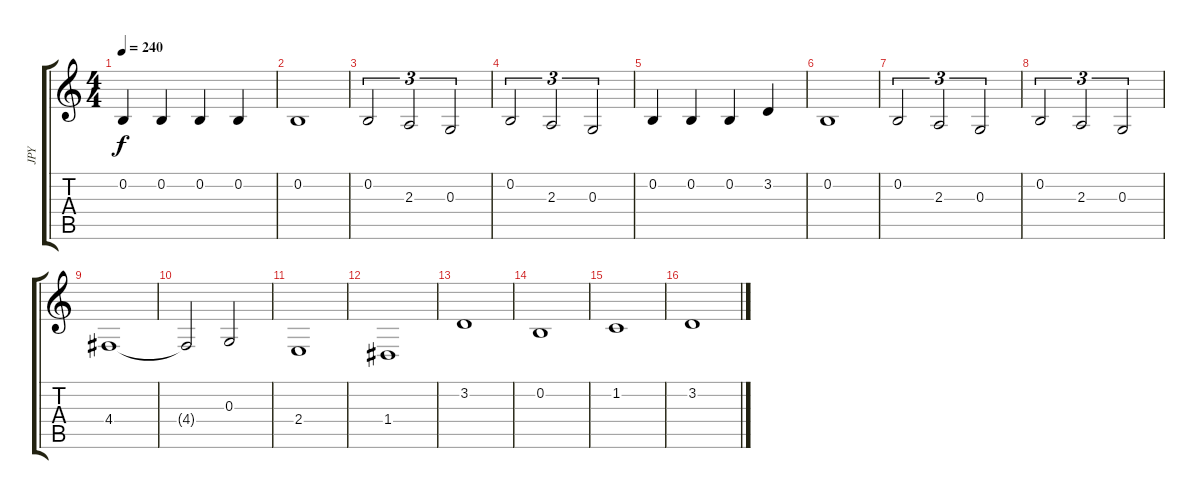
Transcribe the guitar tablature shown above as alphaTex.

\track ("JPY" "JPY") {instrument acousticgrandpiano}
\staff {score tabs}
\tuning (E4 B3 G3 D3 A2 E2) {hide}
\ts (4 4)
\tempo 240
\clef g2
\ks c
0.2.4{dy f volume 16 balance 8 instrument acousticgrandpiano} 0.2.4 0.2.4 0.2.4 |
0.2.1 |
0.2.2{tu (3 2) volume 10 instrument tinklebell} 2.3.2{tu (3 2)} 0.3.2{tu (3 2)} |
0.2.2{tu (3 2) volume 13 instrument tinklebell} 2.3.2{tu (3 2)} 0.3.2{tu (3 2)} |
0.2.4{volume 16 balance 8 instrument acousticgrandpiano} 0.2.4 0.2.4 3.2.4 |
0.2.1 |
0.2.2{tu (3 2) volume 10 instrument tinklebell} 2.3.2{tu (3 2)} 0.3.2{tu (3 2)} |
0.2.2{tu (3 2) volume 13 instrument tinklebell} 2.3.2{tu (3 2)} 0.3.2{tu (3 2)} |
4.4.1{volume 16 balance 8 instrument acousticgrandpiano} |
4.4{t}.2 0.3.2 |
2.4.1 |
1.4.1 |
3.2.1{volume 10 instrument tinklebell} |
0.2.1 |
1.2.1 |
3.2.1
